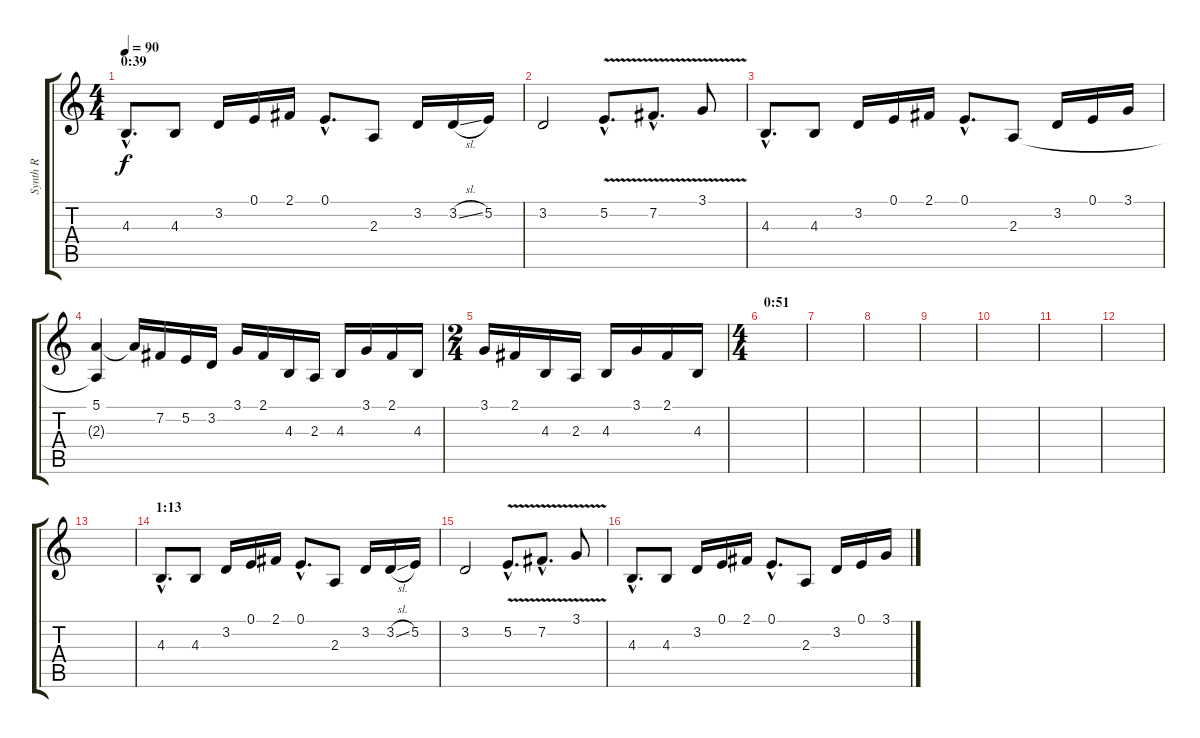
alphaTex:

\track ("Synth R" "Synth R") {instrument lead2sawtooth}
\staff {score tabs}
\tuning (E4 B3 G3 D3 A2 E2) {hide}
\ts (4 4)
\section ("" "0:39")
\tempo 90
\clef g2
\ks c
4.3{hac}.8{d dy f} 4.3.8 3.2.16 0.1.16 2.1.16 0.1{hac}.8{d} 2.3.8 3.2.16 3.2{sl}.16 5.2.16 |
3.2.2 5.2{v hac}.8{d} 7.2{v hac}.8{d} 3.1{v}.8 |
4.3{hac}.8{d} 4.3.8 3.2.16 0.1.16 2.1.16 0.1{hac}.8{d} 2.3.8 3.2.16 0.1.16 3.1.16 |
(5.1 2.3{t}).4 5.1{t}.16 7.2.16 5.2.16 3.2.16 3.1.16 2.1.16 4.3.16 2.3.16 4.3.16 3.1.16 2.1.16 4.3.16 |
\ts (2 4)
3.1.16 2.1.16 4.3.16 2.3.16 4.3.16 3.1.16 2.1.16 4.3.16 |
\ts (4 4)
\section ("" "0:51")
|
|
|
|
|
|
|
|
\section ("" "1:13")
4.3{hac}.8{d} 4.3.8 3.2.16 0.1.16 2.1.16 0.1{hac}.8{d} 2.3.8 3.2.16 3.2{sl}.16 5.2.16 |
3.2.2 5.2{v hac}.8{d} 7.2{v hac}.8{d} 3.1{v}.8 |
4.3{hac}.8{d} 4.3.8 3.2.16 0.1.16 2.1.16 0.1{hac}.8{d} 2.3.8 3.2.16 0.1.16 3.1.16
